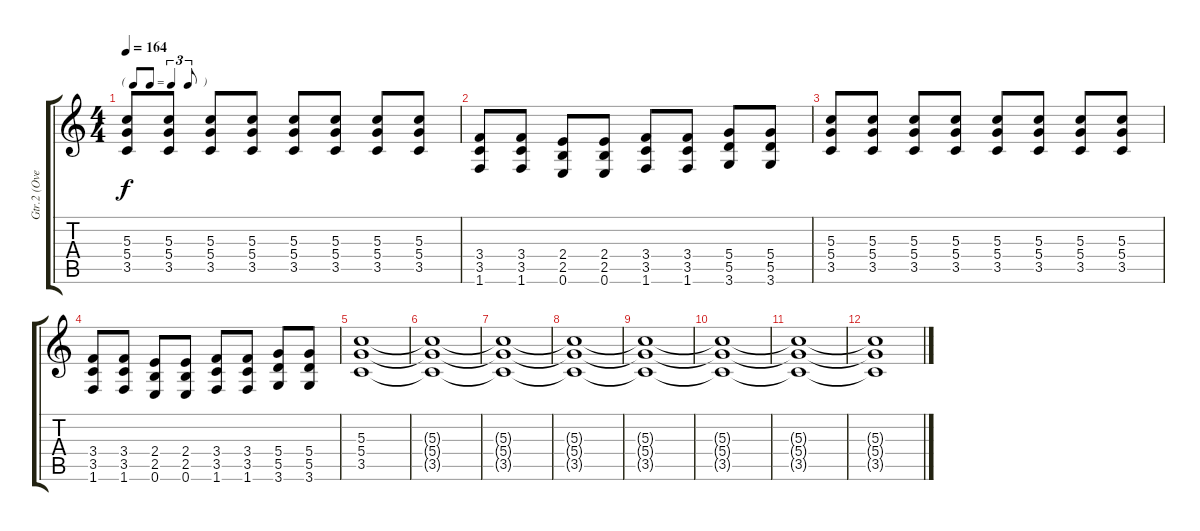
\track ("Gtr.2 (Overdriven)" "Gtr.2 (Ove") {instrument overdrivenguitar}
\staff {score tabs}
\tuning (E4 B3 G3 D3 A2 E2) {hide}
\ts (4 4)
\tf triplet8th
\tempo 164
\clef g2
\ks c
(5.3 5.4 3.5).8{dy f} (5.3 5.4 3.5).8 (5.3 5.4 3.5).8 (5.3 5.4 3.5).8 (5.3 5.4 3.5).8 (5.3 5.4 3.5).8 (5.3 5.4 3.5).8 (5.3 5.4 3.5).8 |
(3.4 3.5 1.6).8 (3.4 3.5 1.6).8 (2.4 2.5 0.6).8 (2.4 2.5 0.6).8 (3.4 3.5 1.6).8 (3.4 3.5 1.6).8 (5.4 5.5 3.6).8 (5.4 5.5 3.6).8 |
(5.3 5.4 3.5).8 (5.3 5.4 3.5).8 (5.3 5.4 3.5).8 (5.3 5.4 3.5).8 (5.3 5.4 3.5).8 (5.3 5.4 3.5).8 (5.3 5.4 3.5).8 (5.3 5.4 3.5).8 |
(3.4 3.5 1.6).8 (3.4 3.5 1.6).8 (2.4 2.5 0.6).8 (2.4 2.5 0.6).8 (3.4 3.5 1.6).8 (3.4 3.5 1.6).8 (5.4 5.5 3.6).8 (5.4 5.5 3.6).8 |
(5.3 5.4 3.5).1 |
(5.3{t} 5.4{t} 3.5{t}).1 |
(5.3{t} 5.4{t} 3.5{t}).1 |
(5.3{t} 5.4{t} 3.5{t}).1 |
(5.3{t} 5.4{t} 3.5{t}).1{volume 7} |
(5.3{t} 5.4{t} 3.5{t}).1 |
(5.3{t} 5.4{t} 3.5{t}).1{volume 0} |
(5.3{t} 5.4{t} 3.5{t}).1
